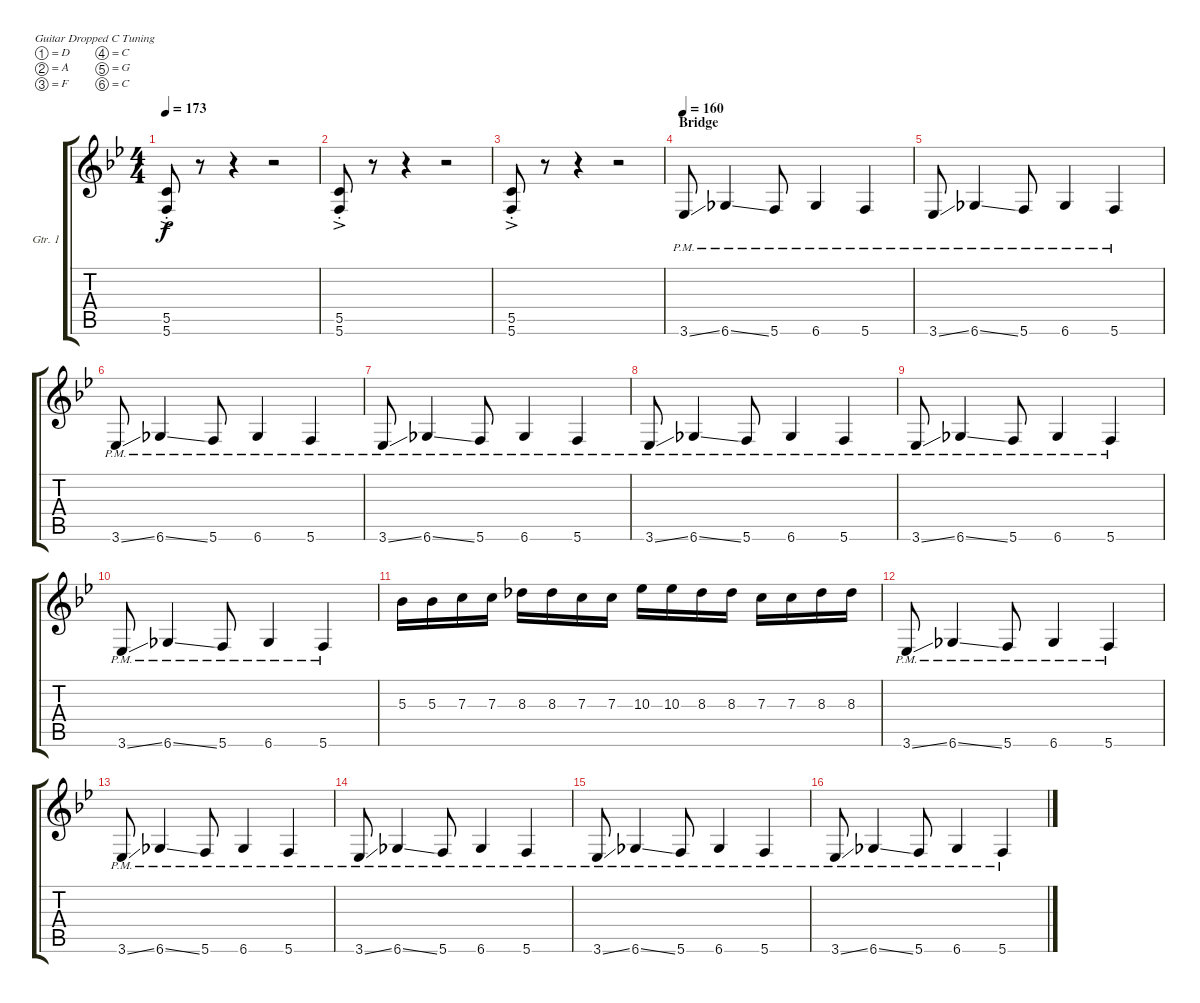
\defaultSystemsLayout 4
\bracketExtendMode groupsimilarinstruments
\firstSystemTrackNameOrientation horizontal
\otherSystemsTrackNameOrientation horizontal
\track ("Electric Guitar" "Gtr. 1") {instrument distortionguitar}
\staff {score tabs}
\tuning (D4 A3 F3 C3 G2 C2)
\ts (4 4)
\tempo 173
\clef g2
\ks bb
(5.6{ac st} 5.5{ac st}).8{dy f} r.8 r.4 r.2 |
(5.6{ac st} 5.5{ac st}).8 r.8 r.4 r.2 |
(5.6{ac st} 5.5{ac st}).8 r.8 r.4 r.2 |
\section ("" "Bridge")
\tempo 160
3.6{ss pm}.8 6.6{ss pm}.4 5.6{pm}.8 6.6{pm}.4 5.6{pm}.4 |
3.6{ss pm}.8 6.6{ss pm}.4 5.6{pm}.8 6.6{pm}.4 5.6{pm}.4 |
3.6{ss pm}.8 6.6{ss pm}.4 5.6{pm}.8 6.6{pm}.4 5.6{pm}.4 |
3.6{ss pm}.8 6.6{ss pm}.4 5.6{pm}.8 6.6{pm}.4 5.6{pm}.4 |
3.6{ss pm}.8 6.6{ss pm}.4 5.6{pm}.8 6.6{pm}.4 5.6{pm}.4 |
3.6{ss pm}.8 6.6{ss pm}.4 5.6{pm}.8 6.6{pm}.4 5.6{pm}.4 |
3.6{ss pm}.8 6.6{ss pm}.4 5.6{pm}.8 6.6{pm}.4 5.6{pm}.4 |
5.3.16 5.3.16 7.3.16 7.3.16 8.3.16 8.3.16 7.3.16 7.3.16 10.3.16 10.3.16 8.3.16 8.3.16 7.3.16 7.3.16 8.3.16 8.3.16 |
3.6{ss pm}.8 6.6{ss pm}.4 5.6{pm}.8 6.6{pm}.4 5.6{pm}.4 |
3.6{ss pm}.8 6.6{ss pm}.4 5.6{pm}.8 6.6{pm}.4 5.6{pm}.4 |
3.6{ss pm}.8 6.6{ss pm}.4 5.6{pm}.8 6.6{pm}.4 5.6{pm}.4 |
3.6{ss pm}.8 6.6{ss pm}.4 5.6{pm}.8 6.6{pm}.4 5.6{pm}.4 |
3.6{ss pm}.8 6.6{ss pm}.4 5.6{pm}.8 6.6{pm}.4 5.6{pm}.4
